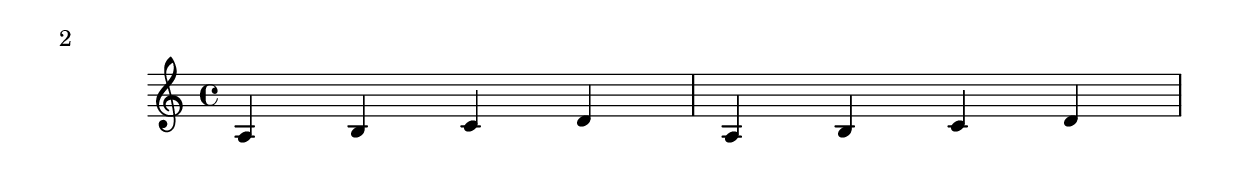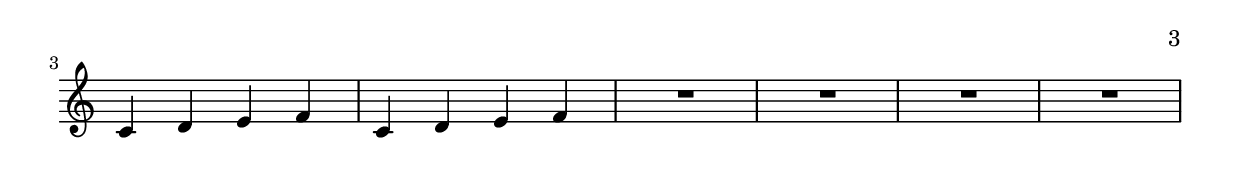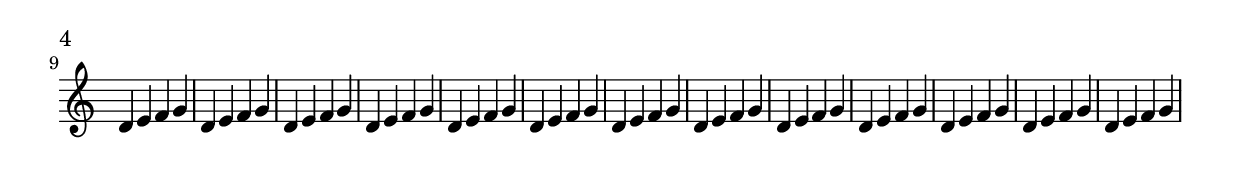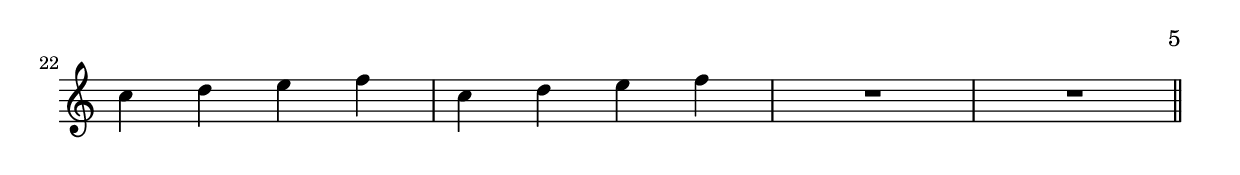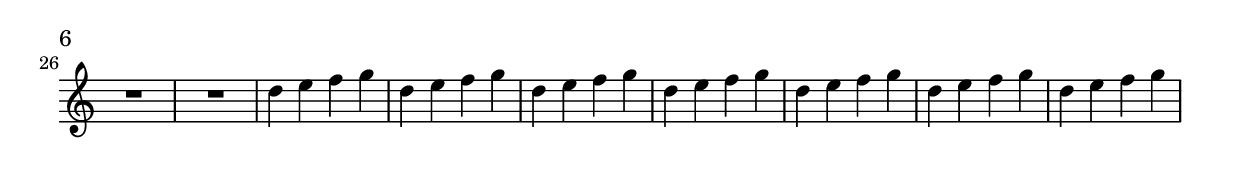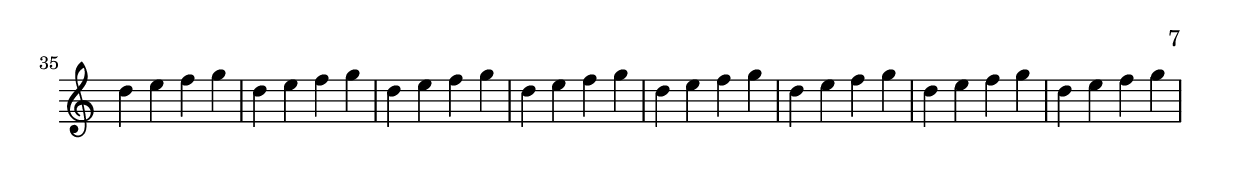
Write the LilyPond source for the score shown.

\version "2.14.0"

\header{
    texidoc="The page-turn breaker will put a page turn after
a rest unless there is a 'special' barline within the rest,
in which case the turn will go after the special barline.
"
}

\layout {
  \context {
    \Staff
    \consists "Page_turn_engraver"
  }
}

\book {

  \paper {
    #(define page-breaking ly:page-turn-breaking)
    paper-height = #35
    auto-first-page-number = ##t
    print-page-number = ##t
    print-first-page-number = ##t
  }

  \score {
    \relative c' {
      a b c d a b c d \break
      c d e f c d e f R1*4
      \repeat unfold 13 {d4 e f g} \break
      c d e f c d e f R1*2 \bar "||" R1*2
      \repeat unfold 15 {d4 e f g}
    }
  }
}

